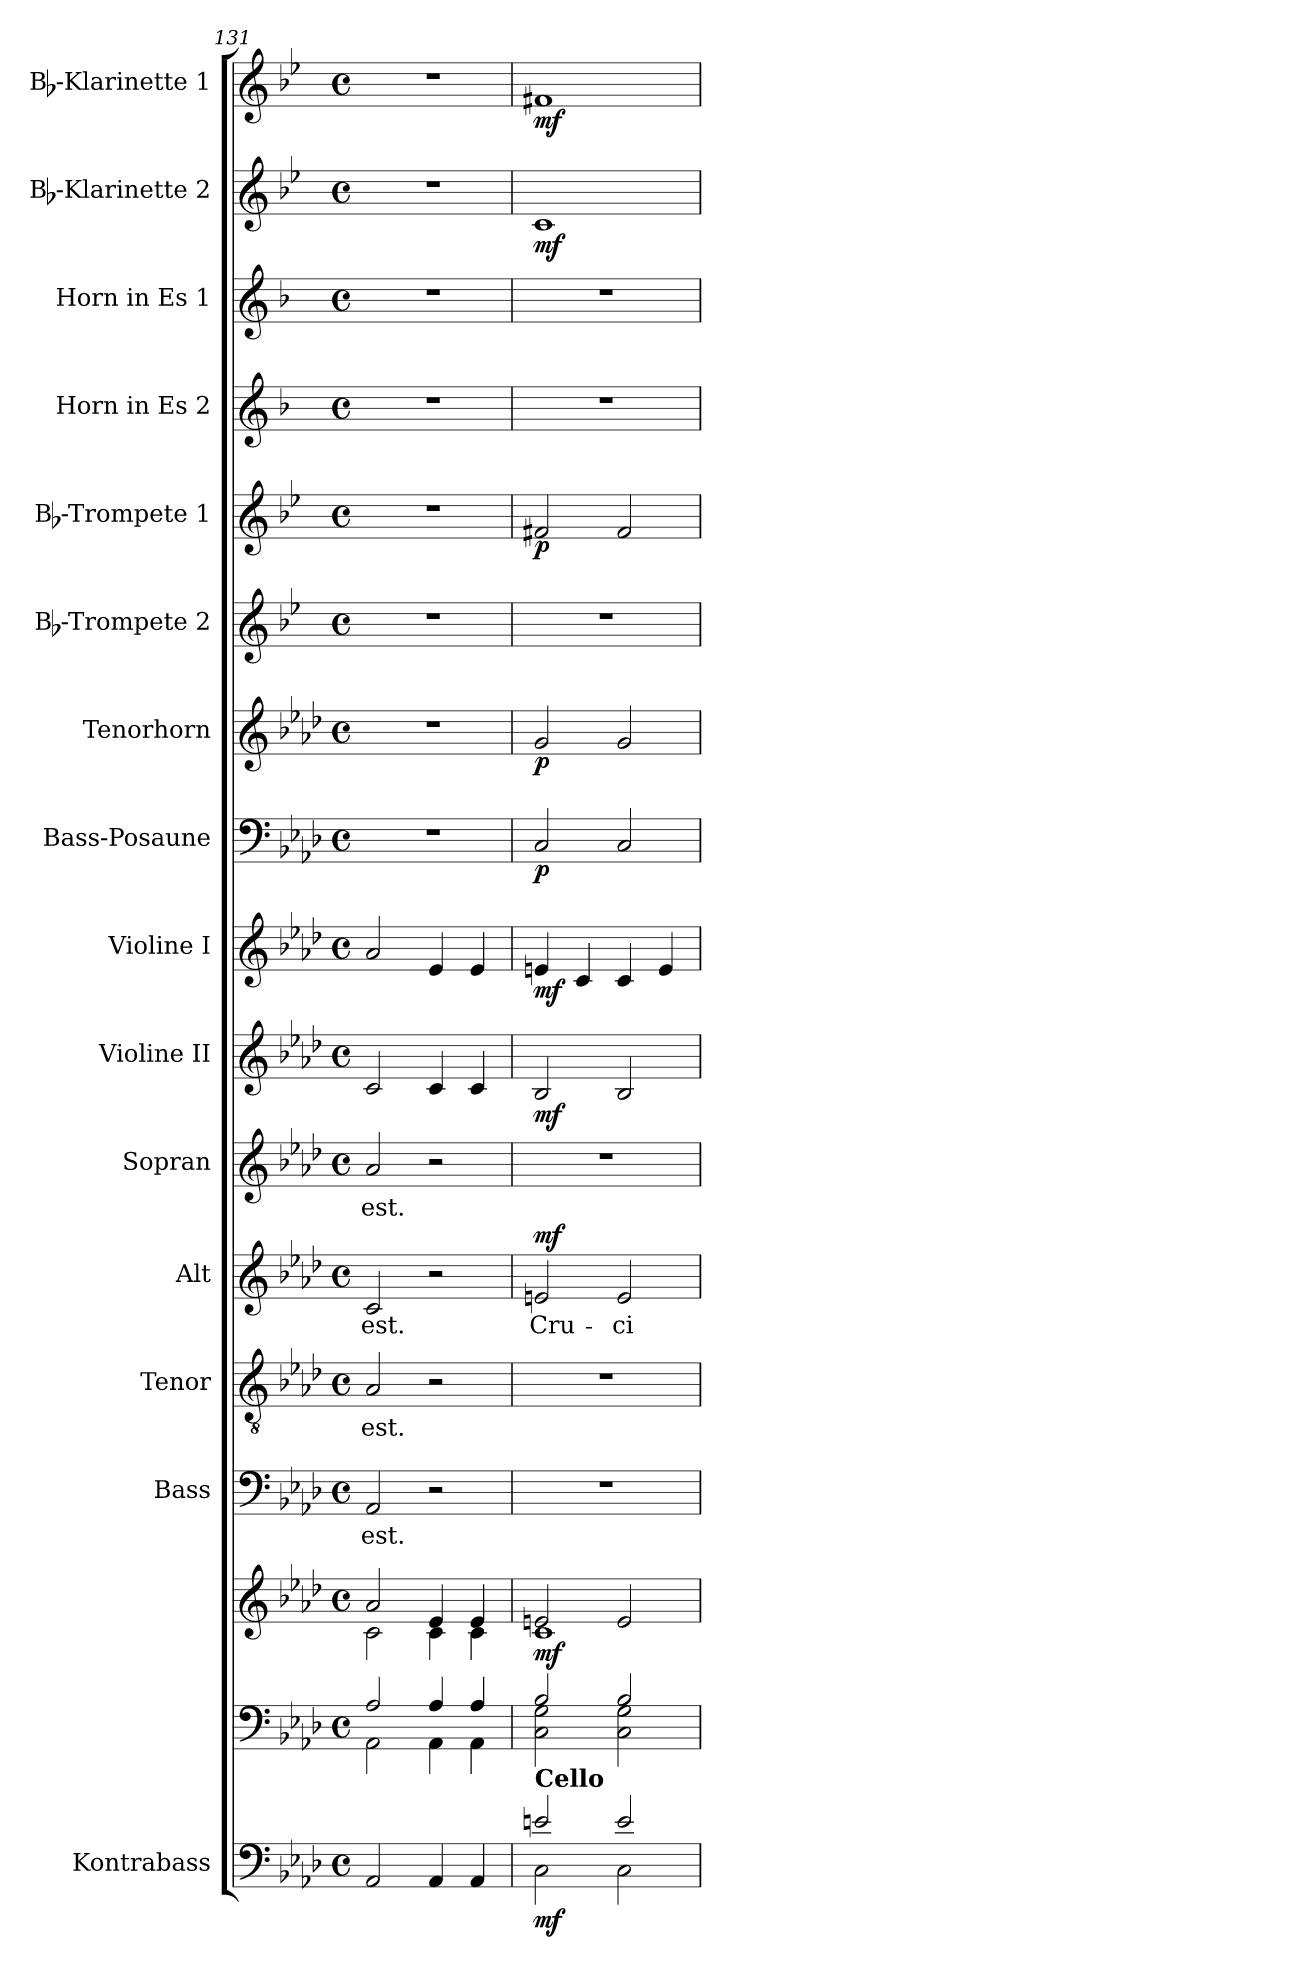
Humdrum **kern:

**kern	**dynam	**kern	**kern	**dynam	**kern	**text	**kern	**text	**kern	**text	**dynam	**kern	**text	**kern	**dynam	**kern	**dynam	**kern	**dynam	**kern	**dynam	**kern	**kern	**dynam	**kern	**kern	**kern	**dynam	**kern	**dynam
*part16	*part16	*part15	*part15	*part15	*part14	*part14	*part13	*part13	*part12	*part12	*part12	*part11	*part11	*part10	*part10	*part9	*part9	*part8	*part8	*part7	*part7	*part6	*part5	*part5	*part4	*part3	*part2	*part2	*part1	*part1
*staff17	*staff17	*staff16	*staff15	*staff15/16	*staff14	*staff14	*staff13	*staff13	*staff12	*staff12	*staff12	*staff11	*staff11	*staff10	*staff10	*staff9	*staff9	*staff8	*staff8	*staff7	*staff7	*staff6	*staff5	*staff5	*staff4	*staff3	*staff2	*staff2	*staff1	*staff1
*I"Kontrabass	*	*	*	*	*I"Bass	*	*I"Tenor	*	*I"Alt	*	*	*I"Sopran	*	*I"Violine II	*	*I"Violine I	*	*I"Bass-Posaune	*	*I"Tenorhorn	*	*I"Bb-Trompete 2	*I"Bb-Trompete 1	*	*I"Horn in Es 2	*I"Horn in Es 1	*I"Bb-Klarinette 2	*	*I"Bb-Klarinette 1	*
*I'Kb.	*	*	*	*	*I'B.	*	*I'T.	*	*I'A.	*	*	*I'S.	*	*I'Vl. II	*	*I'Vl. I	*	*I'B. Pos.	*	*I'T. Hrn.	*	*I'Bb Trp. 2	*I'Bb Trp. 1	*	*	*	*I'Bb Kl. 2	*	*I'Bb Kl. 1	*
*clefF4	*	*clefF4	*clefG2	*	*clefF4	*	*clefGv2	*	*clefG2	*	*	*clefG2	*	*clefG2	*	*clefG2	*	*clefF4	*	*clefG2	*	*clefG2	*clefG2	*	*clefG2	*clefG2	*clefG2	*	*clefG2	*
*ITrd7c12	*	*	*	*	*	*	*	*	*	*	*	*	*	*	*	*	*	*	*	*ITrd8c14	*	*ITrd1c2	*ITrd1c2	*	*ITrd5c9	*ITrd5c9	*ITrd1c2	*	*ITrd1c2	*
*k[b-e-a-d-]	*	*k[b-e-a-d-]	*k[b-e-a-d-]	*	*k[b-e-a-d-]	*	*k[b-e-a-d-]	*	*k[b-e-a-d-]	*	*	*k[b-e-a-d-]	*	*k[b-e-a-d-]	*	*k[b-e-a-d-]	*	*k[b-e-a-d-]	*	*k[b-e-a-d-]	*	*k[b-e-a-d-]	*k[b-e-a-d-]	*	*k[b-e-a-d-]	*k[b-e-a-d-]	*k[b-e-a-d-]	*	*k[b-e-a-d-]	*
*A-:	*	*A-:	*A-:	*	*A-:	*	*A-:	*	*A-:	*	*	*A-:	*	*A-:	*	*A-:	*	*A-:	*	*A-:	*	*A-:	*A-:	*	*A-:	*A-:	*A-:	*	*A-:	*
*M4/4	*	*M4/4	*M4/4	*	*M4/4	*	*M4/4	*	*M4/4	*	*	*M4/4	*	*M4/4	*	*M4/4	*	*M4/4	*	*M4/4	*	*M4/4	*M4/4	*	*M4/4	*M4/4	*M4/4	*	*M4/4	*
*met(c)	*	*met(c)	*met(c)	*	*met(c)	*	*met(c)	*	*met(c)	*	*	*met(c)	*	*met(c)	*	*met(c)	*	*met(c)	*	*met(c)	*	*met(c)	*met(c)	*	*met(c)	*met(c)	*met(c)	*	*met(c)	*
=131	=131	=131	=131	=131	=131	=131	=131	=131	=131	=131	=131	=131	=131	=131	=131	=131	=131	=131	=131	=131	=131	=131	=131	=131	=131	=131	=131	=131	=131	=131
*	*	*^	*^	*	*	*	*	*	*	*	*	*	*	*	*	*	*	*	*	*	*	*	*	*	*	*	*	*	*	*
!	!	!	!	!	!	!	!	!LO:LY:b	!	!LO:LY:b	!	!LO:LY:b	!	!	!LO:LY:b	!	!	!	!	!	!	!	!	!	!	!	!	!	!	!	!	!
2AAA-/	.	2A-/	2AA-\	2a-/	2c\	.	2AA-/	est.	2A-/	est.	2c/	est.	.	2a-/	est.	2c/	.	2a-/	.	1r	.	1r	.	1r	1r	.	1r	1r	1r	.	1r	.
4AAA-/	.	4A-/	4AA-\	4e-/	4c\	.	2r	.	2r	.	2r	.	.	2r	.	4c/	.	4e-/	.	.	.	.	.	.	.	.	.	.	.	.	.	.
4AAA-/	.	4A-/	4AA-\	4e-/	4c\	.	.	.	.	.	.	.	.	.	.	4c/	.	4e-/	.	.	.	.	.	.	.	.	.	.	.	.	.	.
=132	=132	=132	=132	=132	=132	=132	=132	=132	=132	=132	=132	=132	=132	=132	=132	=132	=132	=132	=132	=132	=132	=132	=132	=132	=132	=132	=132	=132	=132	=132	=132	=132
*^	*	*	*	*	*	*	*	*	*	*	*	*	*	*	*	*	*	*	*	*	*	*	*	*	*	*	*	*	*	*	*	*
!LO:TX:a:B:t=Cello	!	!	!	!	!	!	!	!	!	!	!	!	!	!	!	!	!	!	!	!	!	!	!	!	!	!	!	!	!	!	!	!	!
!	!	!LO:DY:b	!	!	!	!	!LO:DY:b	!	!	!	!	!	!LO:LY:b	!LO:DY:a	!	!	!	!LO:DY:b	!	!LO:DY:b	!	!LO:DY:b	!	!LO:DY:b	!	!	!LO:DY:b	!	!	!	!LO:DY:b	!	!LO:DY:b
2En/	2CC\	mf	2B-/	2C\ 2G\	2en/	1c	mf	1r	.	1r	.	2en/	Cru-	mf	1r	.	2B-/	mf	4en/	mf	2C/	p	2G/	p	1r	2en/	p	1r	1r	1B-	mf	1en	mf
.	.	.	.	.	.	.	.	.	.	.	.	.	.	.	.	.	.	.	4c/	.	.	.	.	.	.	.	.	.	.	.	.	.	.
!	!	!	!	!	!	!	!	!	!	!	!	!	!LO:LY:b	!	!	!	!	!	!	!	!	!	!	!	!	!	!	!	!	!	!	!	!
2E/	2CC\	.	2B-/	2C\ 2G\	2e/	.	.	.	.	.	.	2e/	-ci-	.	.	.	2B-/	.	4c/	.	2C/	.	2G/	.	.	2e/	.	.	.	.	.	.	.
.	.	.	.	.	.	.	.	.	.	.	.	.	.	.	.	.	.	.	4e/	.	.	.	.	.	.	.	.	.	.	.	.	.	.
*v	*v	*	*	*	*	*	*	*	*	*	*	*	*	*	*	*	*	*	*	*	*	*	*	*	*	*	*	*	*	*	*	*	*
*	*	*v	*v	*	*	*	*	*	*	*	*	*	*	*	*	*	*	*	*	*	*	*	*	*	*	*	*	*	*	*	*	*
*	*	*	*v	*v	*	*	*	*	*	*	*	*	*	*	*	*	*	*	*	*	*	*	*	*	*	*	*	*	*	*	*
=	=	=	=	=	=	=	=	=	=	=	=	=	=	=	=	=	=	=	=	=	=	=	=	=	=	=	=	=	=	=
*-	*-	*-	*-	*-	*-	*-	*-	*-	*-	*-	*-	*-	*-	*-	*-	*-	*-	*-	*-	*-	*-	*-	*-	*-	*-	*-	*-	*-	*-	*-
